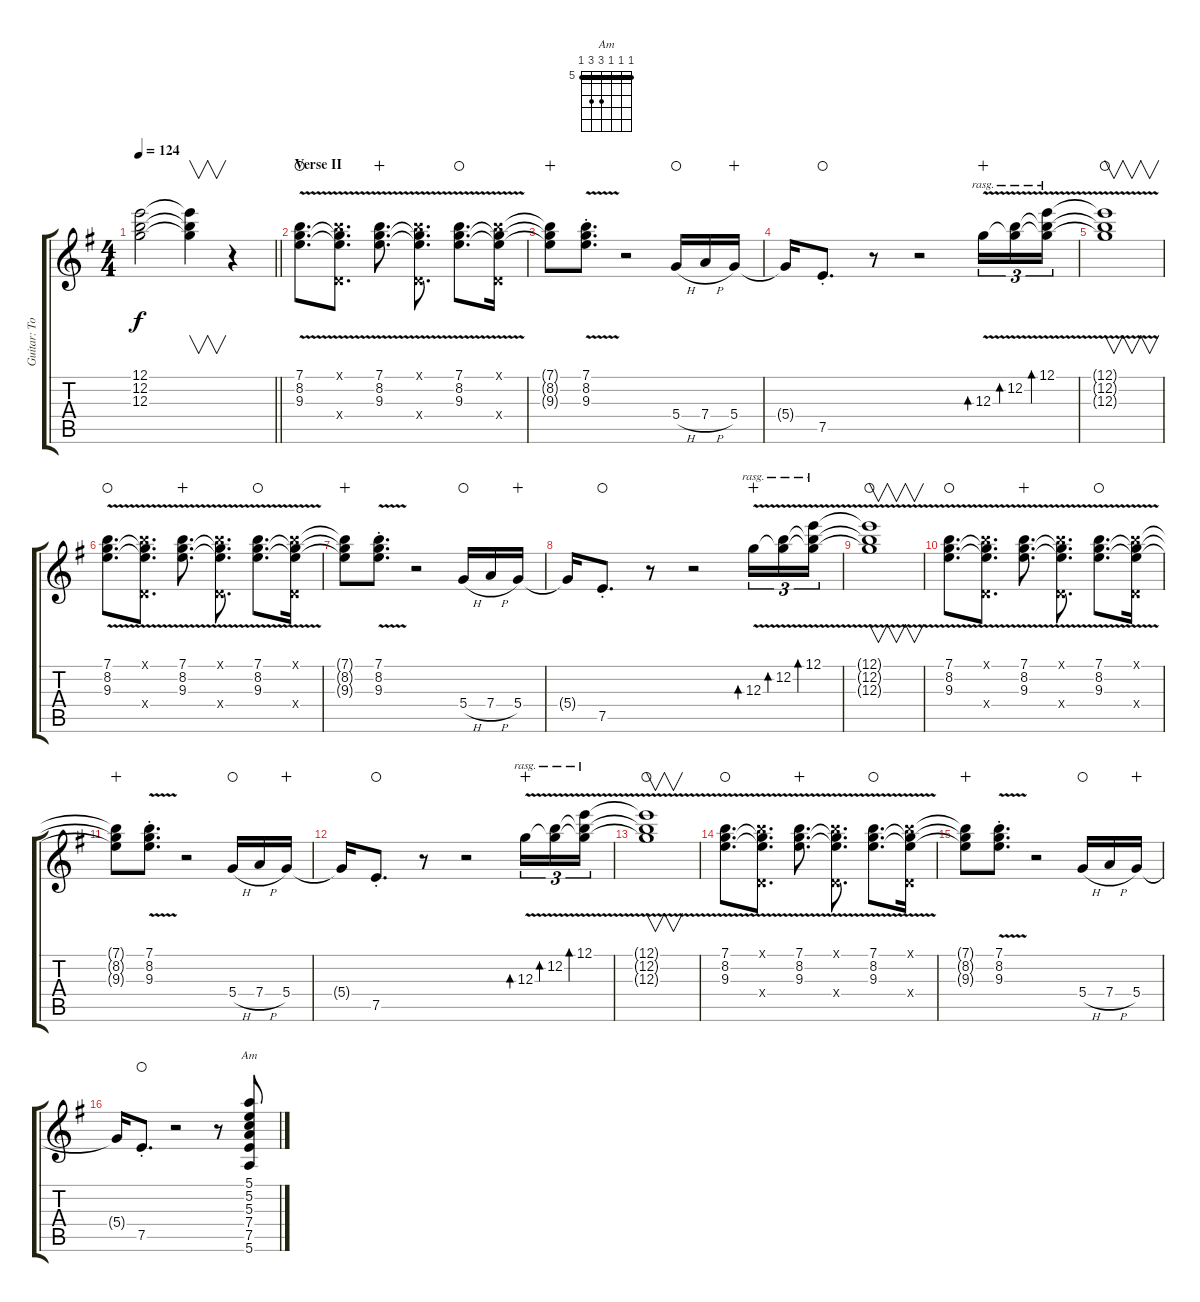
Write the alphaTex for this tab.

\track ("Guitar: Tony" "Guitar: To") {instrument distortionguitar}
\staff {score tabs}
\tuning (E4 B3 G3 D3 A2 E2) {hide}
\chord ("Am" 5 5 5 7 7 5) {firstfret 5 barre 5}
\ts (4 4)
\tempo 124
\clef g2
\barLineRight lightlight
\ks g
(12.1{t} 12.2{t} 12.3{t}).2{dy f} (12.1{t} 12.2{t} 12.3{t}).4{v} r.4 |
\section ("" "Verse II")
(7.1 8.2 9.3{v}).8{d waho} (7.1{x} 8.2{t} 9.3{t} 0.4{x}).8{d} (7.1 8.2 9.3{v}).8{d wahc} (7.1{x} 8.2{t} 9.3{t} 0.4{x}).8{d} (7.1 8.2 9.3{v}).8{d waho} (7.1{x} 8.2{t} 9.3{t} 0.4{x}).16 |
(7.1{t} 8.2{t} 9.3{t}).8{wahc} (7.1{st} 8.2{st} 9.3{v st}).8{d} r.2 5.4{h}.16{waho} 7.4{h}.16 5.4.16{wahc} |
5.4{t}.16 7.5{st}.8{d waho} r.8 r.2 12.3{v}.16{tu (3 2) bd 480 rasg ii wahc} (12.2{v} 12.3{t}).16{tu (3 2) bd 480 rasg ii} (12.1{v} 12.2{t} 12.3{t}).16{tu (3 2) bd 480 rasg ii} |
(12.1{t} 12.2{t} 12.3{t}).1{v waho} |
(7.1 8.2 9.3{v}).8{d waho} (7.1{x} 8.2{t} 9.3{t} 0.4{x}).8{d} (7.1 8.2 9.3{v}).8{d wahc} (7.1{x} 8.2{t} 9.3{t} 0.4{x}).8{d} (7.1 8.2 9.3{v}).8{d waho} (7.1{x} 8.2{t} 9.3{t} 0.4{x}).16 |
(7.1{t} 8.2{t} 9.3{t}).8{wahc} (7.1{st} 8.2{st} 9.3{v st}).8{d} r.2 5.4{h}.16{waho} 7.4{h}.16 5.4.16{wahc} |
5.4{t}.16 7.5{st}.8{d waho} r.8 r.2 12.3{v}.16{tu (3 2) bd 480 rasg ii wahc} (12.2{v} 12.3{t}).16{tu (3 2) bd 480 rasg ii} (12.1{v} 12.2{t} 12.3{t}).16{tu (3 2) bd 480 rasg ii} |
(12.1{t} 12.2{t} 12.3{t}).1{v waho} |
(7.1 8.2 9.3{v}).8{d waho} (7.1{x} 8.2{t} 9.3{t} 0.4{x}).8{d} (7.1 8.2 9.3{v}).8{d wahc} (7.1{x} 8.2{t} 9.3{t} 0.4{x}).8{d} (7.1 8.2 9.3{v}).8{d waho} (7.1{x} 8.2{t} 9.3{t} 0.4{x}).16 |
(7.1{t} 8.2{t} 9.3{t}).8{wahc} (7.1{st} 8.2{st} 9.3{v st}).8{d} r.2 5.4{h}.16{waho} 7.4{h}.16 5.4.16{wahc} |
5.4{t}.16 7.5{st}.8{d waho} r.8 r.2 12.3{v}.16{tu (3 2) bd 480 rasg ii wahc} (12.2{v} 12.3{t}).16{tu (3 2) bd 480 rasg ii} (12.1{v} 12.2{t} 12.3{t}).16{tu (3 2) bd 480 rasg ii} |
(12.1{t} 12.2{t} 12.3{t}).1{v waho} |
(7.1 8.2 9.3{v}).8{d waho} (7.1{x} 8.2{t} 9.3{t} 0.4{x}).8{d} (7.1 8.2 9.3{v}).8{d wahc} (7.1{x} 8.2{t} 9.3{t} 0.4{x}).8{d} (7.1 8.2 9.3{v}).8{d waho} (7.1{x} 8.2{t} 9.3{t} 0.4{x}).16 |
(7.1{t} 8.2{t} 9.3{t}).8{wahc} (7.1{st} 8.2{st} 9.3{v st}).8{d} r.2 5.4{h}.16{waho} 7.4{h}.16 5.4.16{wahc} |
5.4{t}.16 7.5{st}.8{d waho} r.2 r.8 (5.1 5.2 5.3 7.4 7.5 5.6).8{ch "Am"}
